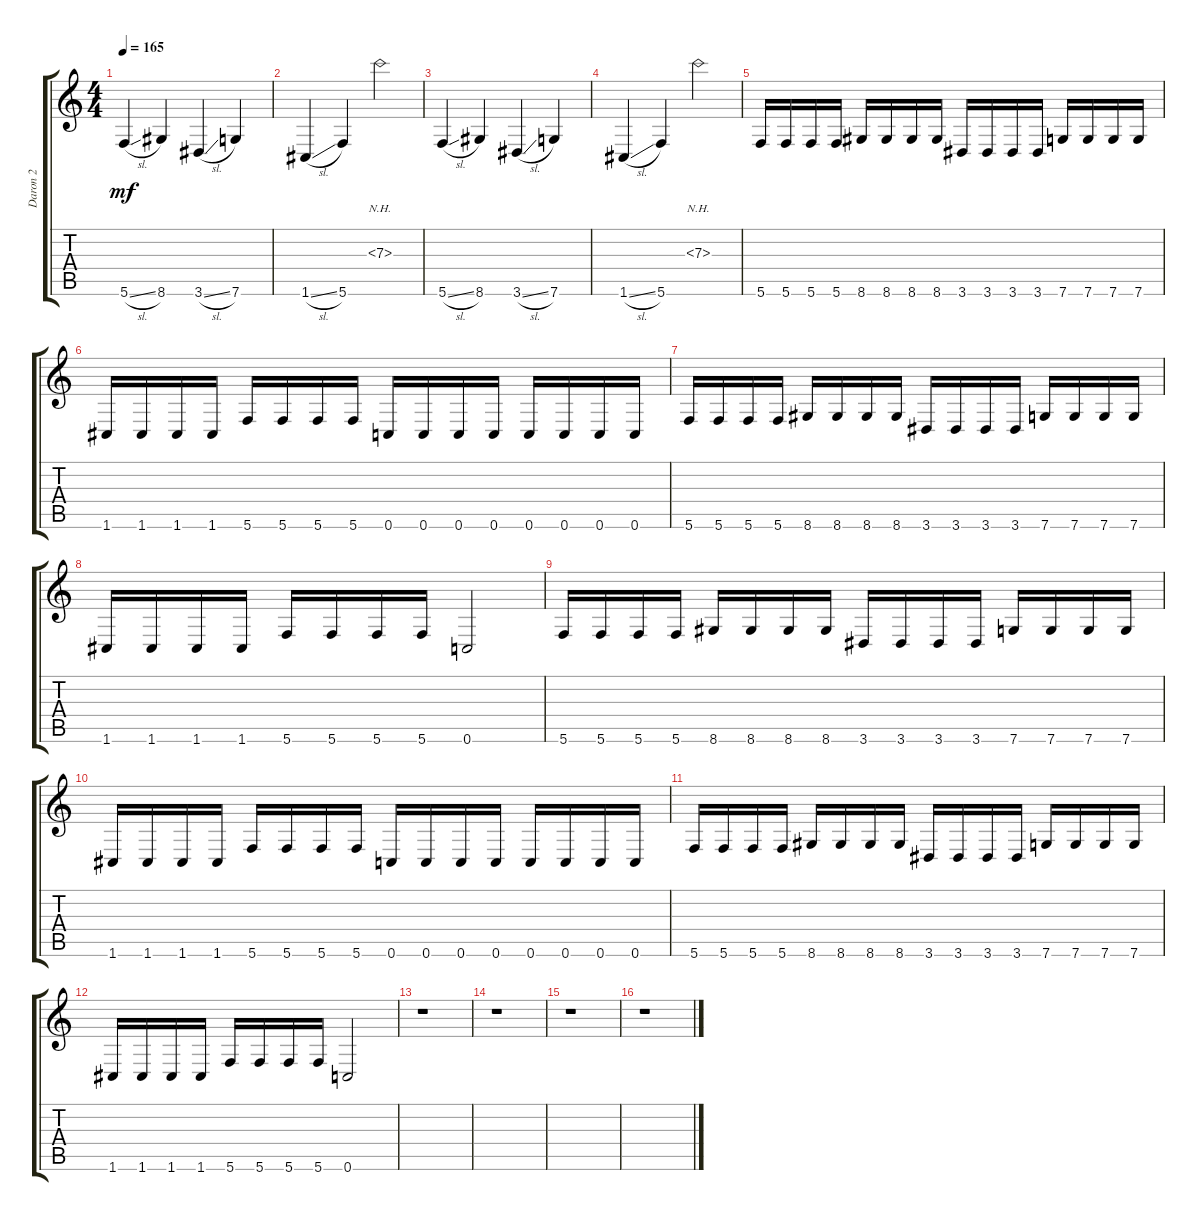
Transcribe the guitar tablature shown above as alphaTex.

\track ("Daron 2" "Daron 2") {instrument distortionguitar}
\staff {score tabs}
\tuning (D4 A3 F3 C3 G2 C2) {hide}
\ts (4 4)
\tempo 165
\clef g2
\ks c
5.6{sl}.4{dy mf} 8.6.4 3.6{sl}.4 7.6.4 |
1.6{sl}.4 5.6.4 7.3{nh}.2 |
5.6{sl}.4 8.6.4 3.6{sl}.4 7.6.4 |
1.6{sl}.4 5.6.4 7.3{nh}.2 |
5.6.16 5.6.16 5.6.16 5.6.16 8.6.16 8.6.16 8.6.16 8.6.16 3.6.16 3.6.16 3.6.16 3.6.16 7.6.16 7.6.16 7.6.16 7.6.16 |
1.6.16 1.6.16 1.6.16 1.6.16 5.6.16 5.6.16 5.6.16 5.6.16 0.6.16 0.6.16 0.6.16 0.6.16 0.6.16 0.6.16 0.6.16 0.6.16 |
5.6.16 5.6.16 5.6.16 5.6.16 8.6.16 8.6.16 8.6.16 8.6.16 3.6.16 3.6.16 3.6.16 3.6.16 7.6.16 7.6.16 7.6.16 7.6.16 |
1.6.16 1.6.16 1.6.16 1.6.16 5.6.16 5.6.16 5.6.16 5.6.16 0.6.2 |
5.6.16 5.6.16 5.6.16 5.6.16 8.6.16 8.6.16 8.6.16 8.6.16 3.6.16 3.6.16 3.6.16 3.6.16 7.6.16 7.6.16 7.6.16 7.6.16 |
1.6.16 1.6.16 1.6.16 1.6.16 5.6.16 5.6.16 5.6.16 5.6.16 0.6.16 0.6.16 0.6.16 0.6.16 0.6.16 0.6.16 0.6.16 0.6.16 |
5.6.16 5.6.16 5.6.16 5.6.16 8.6.16 8.6.16 8.6.16 8.6.16 3.6.16 3.6.16 3.6.16 3.6.16 7.6.16 7.6.16 7.6.16 7.6.16 |
1.6.16 1.6.16 1.6.16 1.6.16 5.6.16 5.6.16 5.6.16 5.6.16 0.6.2 |
r.1 |
r.1 |
r.1 |
r.1
